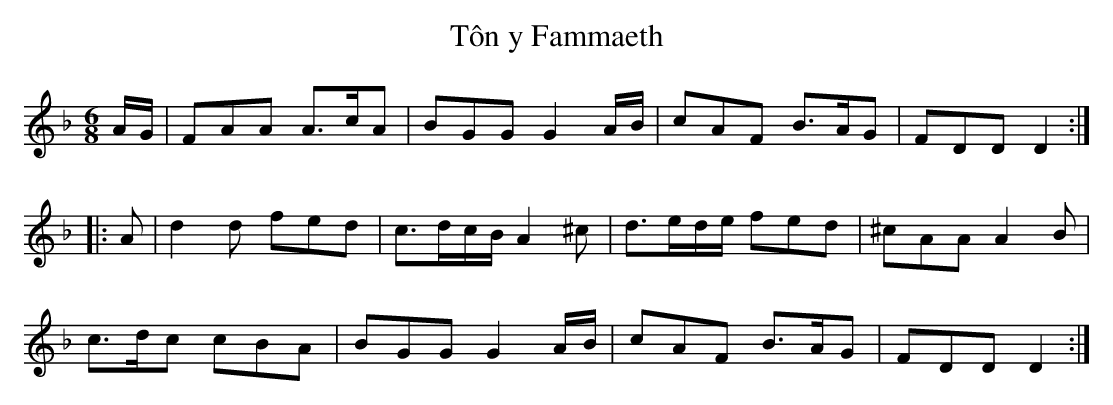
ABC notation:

X:1
T:Tôn y Fammaeth
M:6/8
L:1/8
K:Dmin
A/G/|FAA A>cA|BGG G2 A/B/|cAF B>AG|FDD D2:|
|:A|d2d fed|c>dc/B/ A2^c|d>ed/e/ fed|^cAA A2B|
c>dc cBA|BGG G2 A/B/|cAF B>AG|FDD D2:|]
